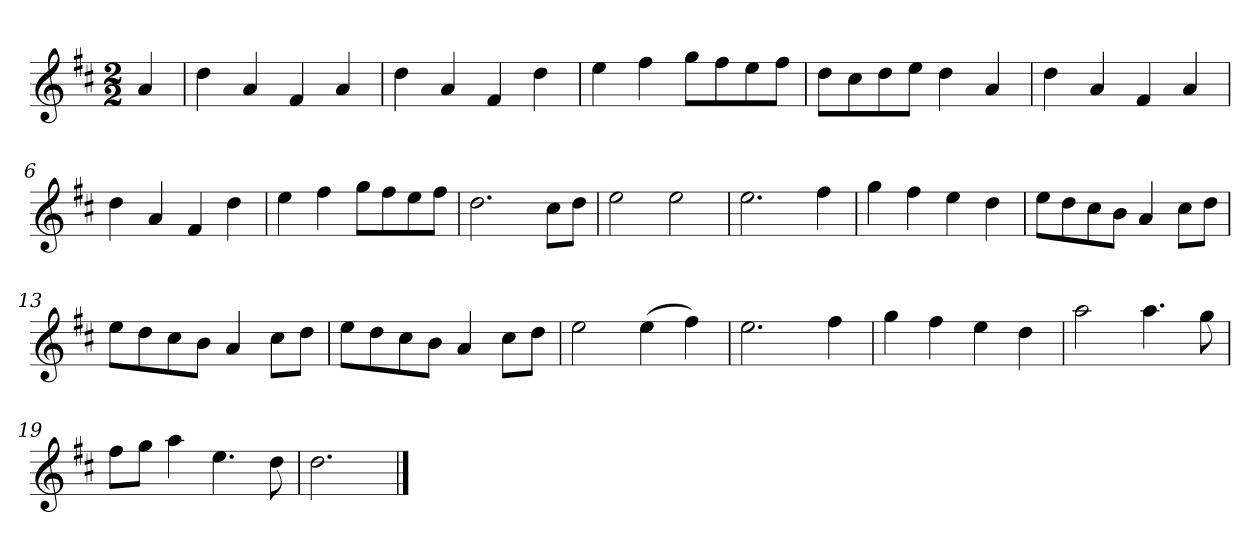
**kern
*part1
*staff1
*k[f#c#]
*M2/2
*MM120
=
4a
=1
4dd
4a
4f#
4a
=2
4dd
4a
4f#
4dd
=3
4ee
4ff#
8ggL
8ff#
8ee
8ff#J
=4
8ddL
8cc#
8dd
8eeJ
4dd
4a
=5
4dd
4a
4f#
4a
=6
4dd
4a
4f#
4dd
=7
4ee
4ff#
8ggL
8ff#
8ee
8ff#J
=8
2.dd
8cc#L
8ddJ
=9
2ee
2ee
=10
2.ee
4ff#
=11
4gg
4ff#
4ee
4dd
=12
8eeL
8dd
8cc#
8bJ
4a
8cc#L
8ddJ
=13
8eeL
8dd
8cc#
8bJ
4a
8cc#L
8ddJ
=14
8eeL
8dd
8cc#
8bJ
4a
8cc#L
8ddJ
=15
2ee
(4ee
4ff#)
=16
2.ee
4ff#
=17
4gg
4ff#
4ee
4dd
=18
2aa
4.aa
8gg
=19
8ff#L
8ggJ
4aa
4.ee
8dd
=20
2.dd
==
*-
